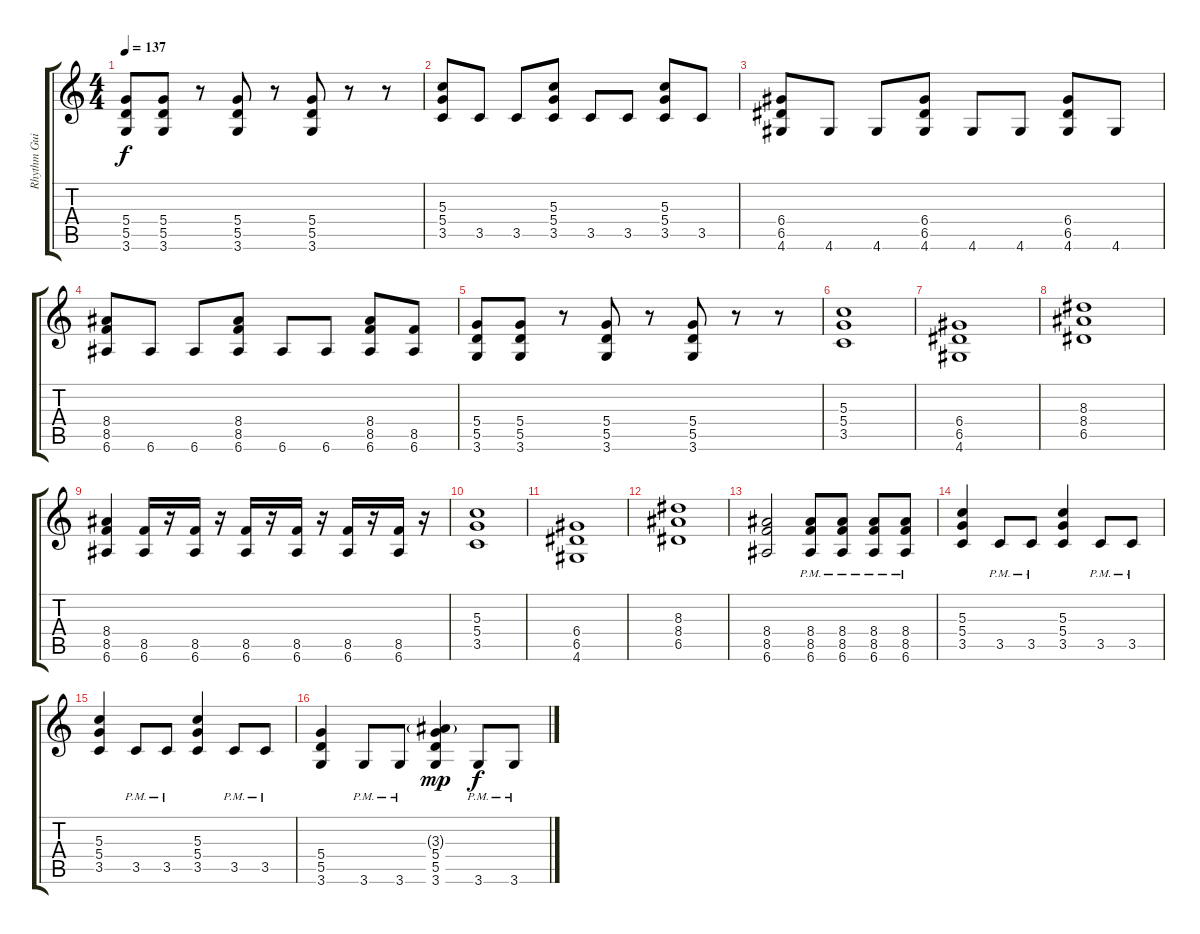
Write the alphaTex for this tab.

\track ("Rhythm Guitar" "Rhythm Gui") {instrument distortionguitar}
\staff {score tabs}
\tuning (E4 B3 G3 D3 A2 E2) {hide}
\ts (4 4)
\tempo 137
\clef g2
\ks c
(5.4 5.5 3.6).8{dy f} (5.4 5.5 3.6).8 r.8 (5.4 5.5 3.6).8 r.8 (5.4 5.5 3.6).8 r.8 r.8 |
(5.3 5.4 3.5).8 3.5.8 3.5.8 (5.3 5.4 3.5).8 3.5.8 3.5.8 (5.3 5.4 3.5).8 3.5.8 |
(6.4 6.5 4.6).8 4.6.8 4.6.8 (6.4 6.5 4.6).8 4.6.8 4.6.8 (6.4 6.5 4.6).8 4.6.8 |
(8.4 8.5 6.6).8 6.6.8 6.6.8 (8.4 8.5 6.6).8 6.6.8 6.6.8 (8.4 8.5 6.6).8 (8.5 6.6).8 |
(5.4 5.5 3.6).8 (5.4 5.5 3.6).8 r.8 (5.4 5.5 3.6).8 r.8 (5.4 5.5 3.6).8 r.8 r.8 |
(5.3 5.4 3.5).1 |
(6.4 6.5 4.6).1 |
(8.3 8.4 6.5).1 |
(8.4 8.5 6.6).4 (8.5 6.6).16 r.16 (8.5 6.6).16 r.16 (8.5 6.6).16 r.16 (8.5 6.6).16 r.16 (8.5 6.6).16 r.16 (8.5 6.6).16 r.16 |
(5.3 5.4 3.5).1 |
(6.4 6.5 4.6).1 |
(8.3 8.4 6.5).1 |
(8.4 8.5 6.6).2 (8.4{pm} 8.5{pm} 6.6{pm}).8 (8.4{pm} 8.5{pm} 6.6{pm}).8 (8.4{pm} 8.5{pm} 6.6{pm}).8 (8.4{pm} 8.5{pm} 6.6{pm}).8 |
(5.3 5.4 3.5).4 3.5{pm}.8 3.5{pm}.8 (5.3 5.4 3.5).4 3.5{pm}.8 3.5{pm}.8 |
(5.3 5.4 3.5).4 3.5{pm}.8 3.5{pm}.8 (5.3 5.4 3.5).4 3.5{pm}.8 3.5{pm}.8 |
(5.4 5.5 3.6).4 3.6{pm}.8 3.6{pm}.8 (3.3{g} 5.4 5.5 3.6).4{dy mp} 3.6{pm}.8{dy f} 3.6{pm}.8
